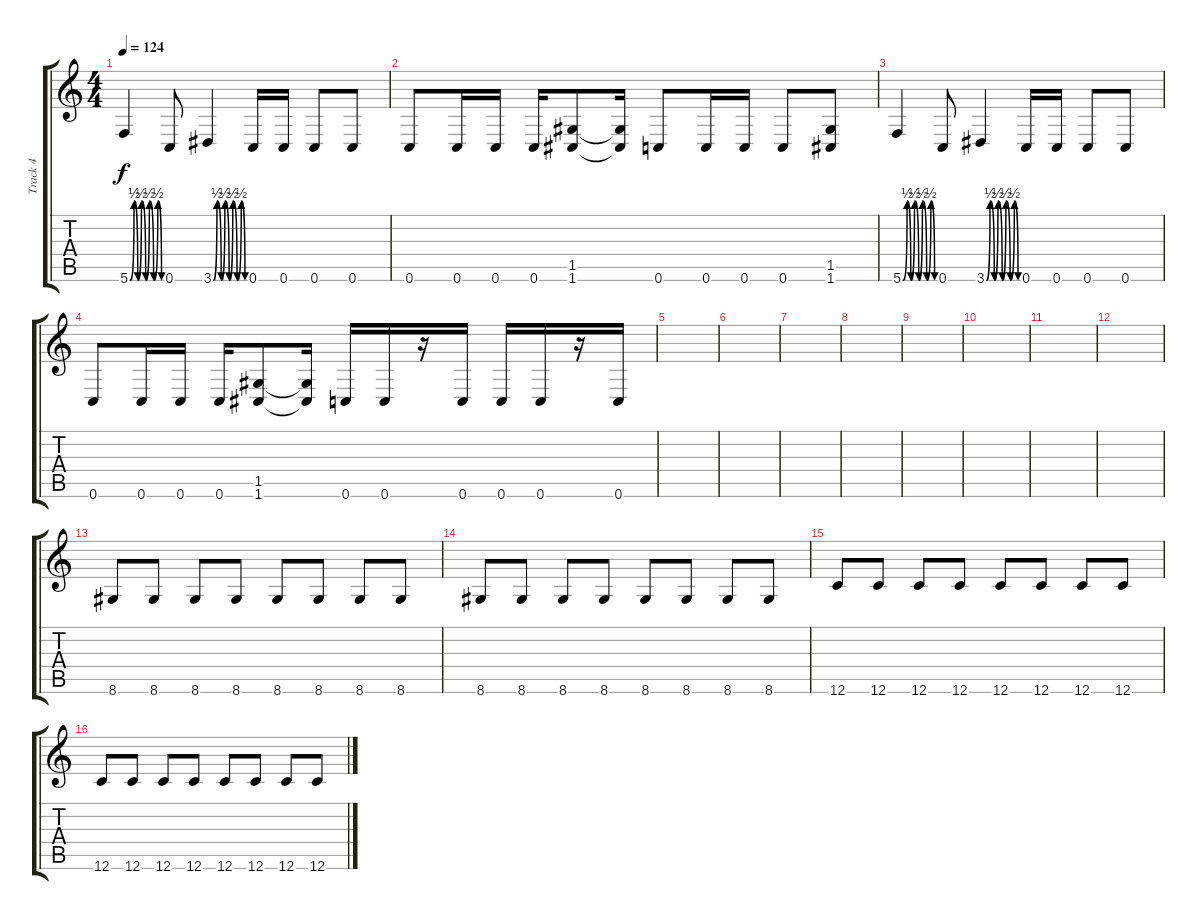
\track ("Track 4" "Track 4") {instrument electricbasspick}
\staff {score tabs}
\tuning (D4 A3 F3 C3 G2 C2) {hide}
\ts (4 4)
\tempo 124
\clef g2
\ks c
5.6{be (custom 0 0 8 2 15 0 22 2 30 0 37 2 45 0 53 2 60 0)}.4{dy f} 0.6.8 3.6{be (custom 0 0 7 2 15 0 22 2 30 0 37 2 45 0 53 2 60 0)}.4 0.6.16 0.6.16 0.6.8 0.6.8 |
0.6.8 0.6.16 0.6.16 0.6.16 (1.5 1.6).8 (1.5{t} 1.6{t}).16 0.6.8 0.6.16 0.6.16 0.6.8 (1.5 1.6).8 |
5.6{be (custom 0 0 8 2 15 0 22 2 30 0 37 2 45 0 53 2 60 0)}.4 0.6.8 3.6{be (custom 0 0 7 2 15 0 22 2 30 0 37 2 45 0 53 2 60 0)}.4 0.6.16 0.6.16 0.6.8 0.6.8 |
0.6.8 0.6.16 0.6.16 0.6.16 (1.5 1.6).8 (1.5{t} 1.6{t}).16 0.6.16 0.6.16 r.16 0.6.16 0.6.16 0.6.16 r.16 0.6.16 |
|
|
|
|
|
|
|
|
8.6.8 8.6.8 8.6.8 8.6.8 8.6.8 8.6.8 8.6.8 8.6.8 |
8.6.8 8.6.8 8.6.8 8.6.8 8.6.8 8.6.8 8.6.8 8.6.8 |
12.6.8 12.6.8 12.6.8 12.6.8 12.6.8 12.6.8 12.6.8 12.6.8 |
12.6.8 12.6.8 12.6.8 12.6.8 12.6.8 12.6.8 12.6.8 12.6.8
